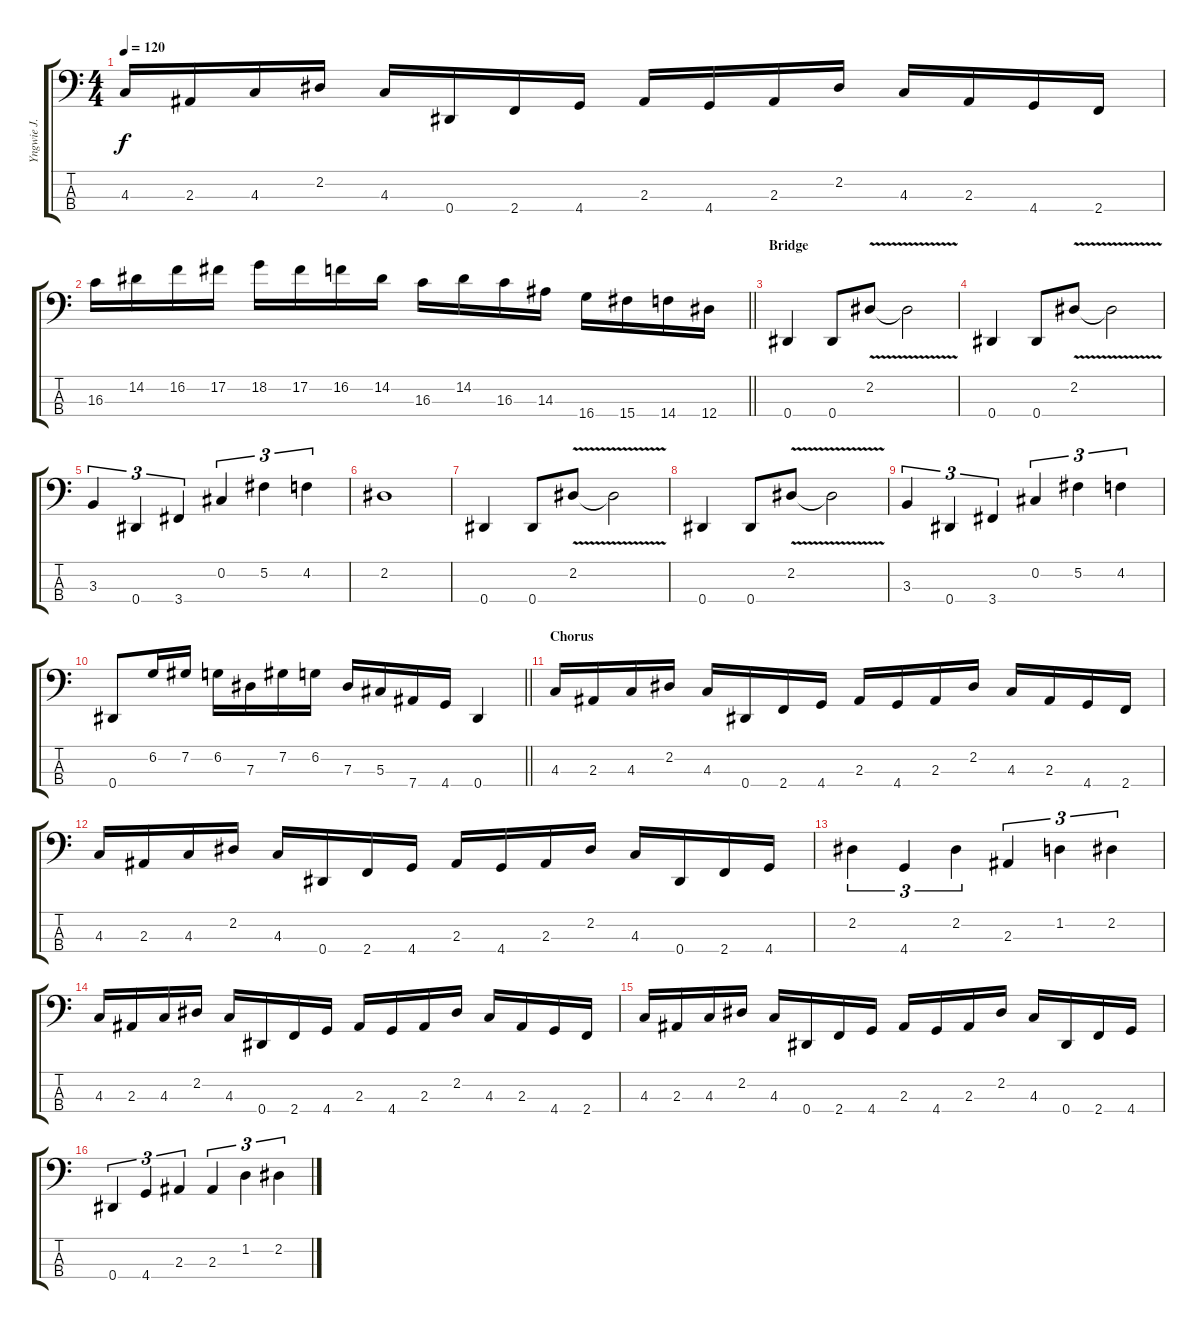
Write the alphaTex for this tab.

\track ("Yngwie J. Malmsteen" "Yngwie J. ") {instrument electricbassfinger}
\staff {score tabs}
\tuning (Gb2 Db2 Ab1 Eb1) {hide}
\ts (4 4)
\tempo 120
\clef f4
\ks c
4.3.16{dy f} 2.3.16 4.3.16 2.2.16 4.3.16 0.4.16 2.4.16 4.4.16 2.3.16 4.4.16 2.3.16 2.2.16 4.3.16 2.3.16 4.4.16 2.4.16 |
\barLineRight lightlight
16.3.16 14.2.16 16.2.16 17.2.16 18.2.16 17.2.16 16.2.16 14.2.16 16.3.16 14.2.16 16.3.16 14.3.16 16.4.16 15.4.16 14.4.16 12.4.16 |
\section ("" "Bridge")
0.4.4 0.4.8 2.2{v}.8 2.2{t}.2 |
0.4.4 0.4.8 2.2{v}.8 2.2{t}.2 |
3.3.4{tu (3 2)} 0.4.4{tu (3 2)} 3.4.4{tu (3 2)} 0.2.4{tu (3 2)} 5.2.4{tu (3 2)} 4.2.4{tu (3 2)} |
2.2.1 |
0.4.4 0.4.8 2.2{v}.8 2.2{t}.2 |
0.4.4 0.4.8 2.2{v}.8 2.2{t}.2 |
3.3.4{tu (3 2)} 0.4.4{tu (3 2)} 3.4.4{tu (3 2)} 0.2.4{tu (3 2)} 5.2.4{tu (3 2)} 4.2.4{tu (3 2)} |
\barLineRight lightlight
0.4.8 6.2.16 7.2.16 6.2.16 7.3.16 7.2.16 6.2.16 7.3.16 5.3.16 7.4.16 4.4.16 0.4.4 |
\section ("" "Chorus")
4.3.16 2.3.16 4.3.16 2.2.16 4.3.16 0.4.16 2.4.16 4.4.16 2.3.16 4.4.16 2.3.16 2.2.16 4.3.16 2.3.16 4.4.16 2.4.16 |
4.3.16 2.3.16 4.3.16 2.2.16 4.3.16 0.4.16 2.4.16 4.4.16 2.3.16 4.4.16 2.3.16 2.2.16 4.3.16 0.4.16 2.4.16 4.4.16 |
2.2.4{tu (3 2)} 4.4.4{tu (3 2)} 2.2.4{tu (3 2)} 2.3.4{tu (3 2)} 1.2.4{tu (3 2)} 2.2.4{tu (3 2)} |
4.3.16 2.3.16 4.3.16 2.2.16 4.3.16 0.4.16 2.4.16 4.4.16 2.3.16 4.4.16 2.3.16 2.2.16 4.3.16 2.3.16 4.4.16 2.4.16 |
4.3.16 2.3.16 4.3.16 2.2.16 4.3.16 0.4.16 2.4.16 4.4.16 2.3.16 4.4.16 2.3.16 2.2.16 4.3.16 0.4.16 2.4.16 4.4.16 |
0.4.4{tu (3 2)} 4.4.4{tu (3 2)} 2.3.4{tu (3 2)} 2.3.4{tu (3 2)} 1.2.4{tu (3 2)} 2.2.4{tu (3 2)}
